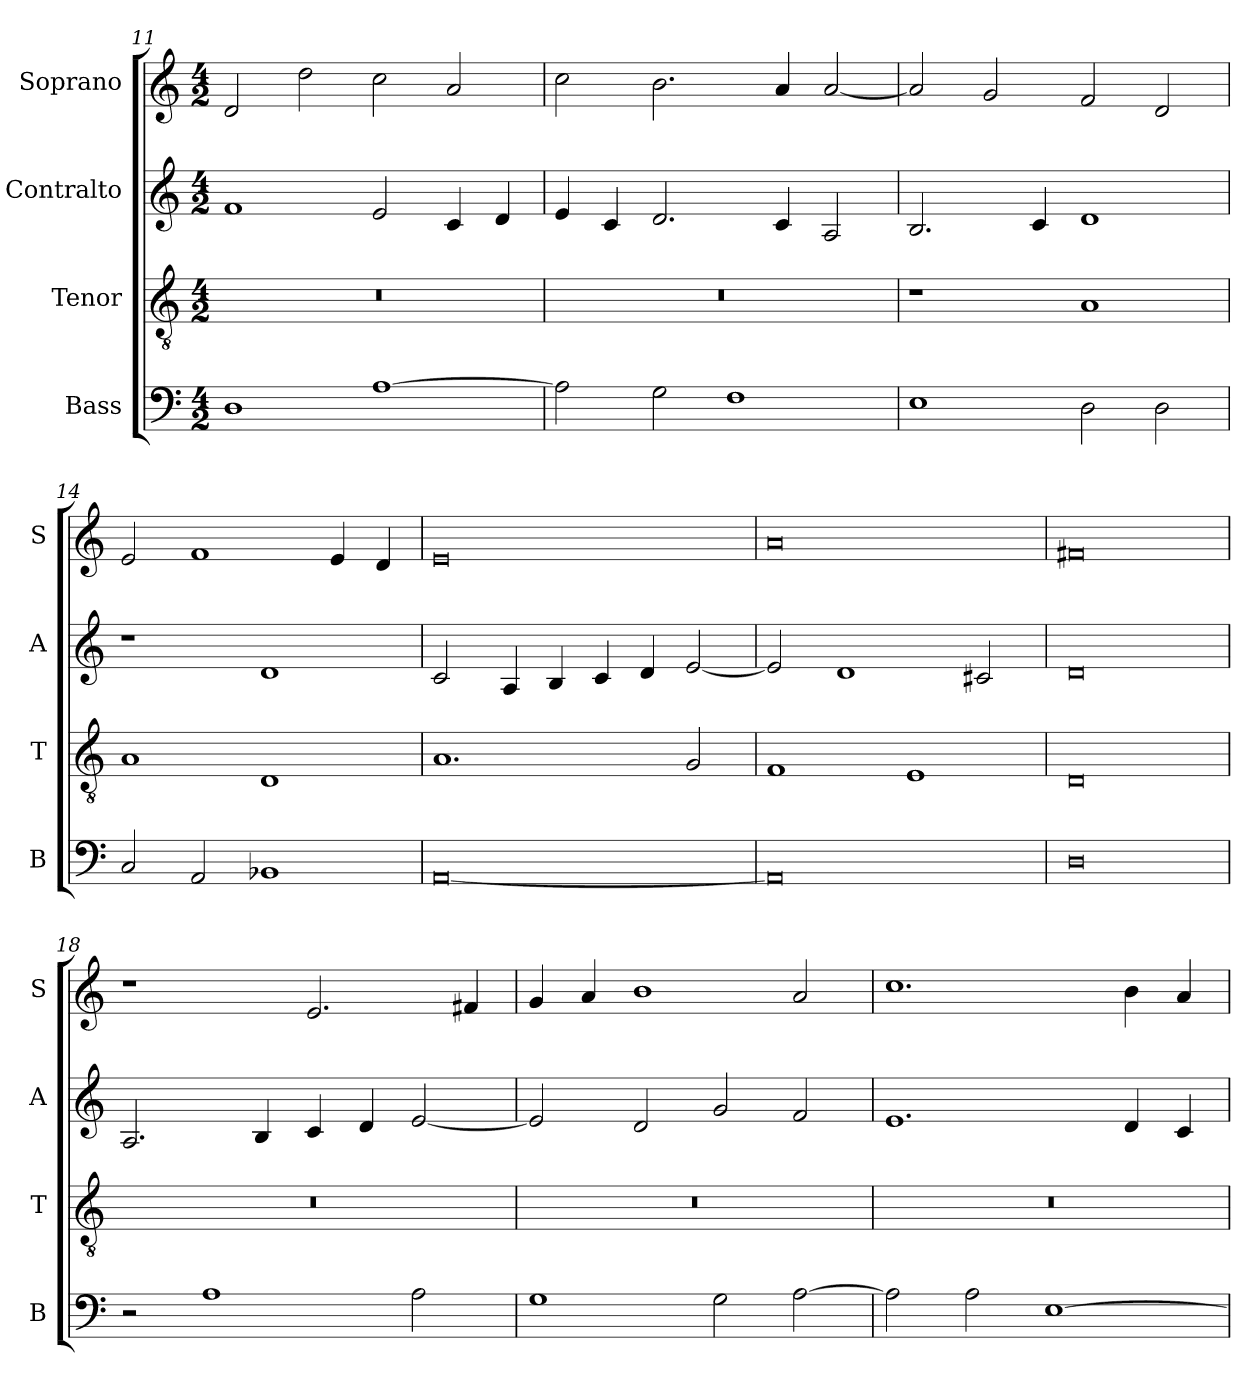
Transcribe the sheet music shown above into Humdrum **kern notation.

**kern	**kern	**kern	**kern
*part4	*part3	*part2	*part1
*staff4	*staff3	*staff2	*staff1
*I"Bass	*I"Tenor	*I"Contralto	*I"Soprano
*I'B	*I'T	*I'A	*I'S
*clefF4	*clefGv2	*clefG2	*clefG2
*k[]	*k[]	*k[]	*k[]
*D:dor	*D:dor	*D:dor	*D:dor
*M4/2	*M4/2	*M4/2	*M4/2
=11	=11	=11	=11
1D	0r	1f	2d
.	.	.	2dd
[1A	.	2e	2cc
.	.	4c	2a
.	.	4d	.
=12	=12	=12	=12
2A]	0r	4e	2cc
.	.	4c	.
2G	.	2.d	2.b
1F	.	.	.
.	.	4c	4a
.	.	2A	[2a
=13	=13	=13	=13
1E	1r	2.B	2a]
.	.	.	2g
.	.	4c	.
2D	1A	1d	2f
2D	.	.	2d
=14	=14	=14	=14
2C	1A	1r	2e
2AA	.	.	1f
1BB-X	1D	1d	.
.	.	.	4e
.	.	.	4d
=15	=15	=15	=15
[0AA	1.A	2c	0e
.	.	4A	.
.	.	4B	.
.	.	4c	.
.	.	4d	.
.	2G	[2e	.
=16	=16	=16	=16
0AA]	1F	2e]	0a
.	.	1d	.
.	1E	.	.
.	.	2c#X	.
=17	=17	=17	=17
0D	0D	0d	0f#X
=18	=18	=18	=18
2r	0r	2.A	1r
1A	.	.	.
.	.	4B	.
.	.	4c	2.e
.	.	4d	.
2A	.	[2e	.
.	.	.	4f#X
=19	=19	=19	=19
1G	0r	2e]	4g
.	.	.	4a
.	.	2d	1b
2G	.	2g	.
[2A	.	2f	2a
=20	=20	=20	=20
2A]	0r	1.e	1.cc
2A	.	.	.
[1E	.	.	.
.	.	4d	4b
.	.	4c	4a
=	=	=	=
*-	*-	*-	*-
